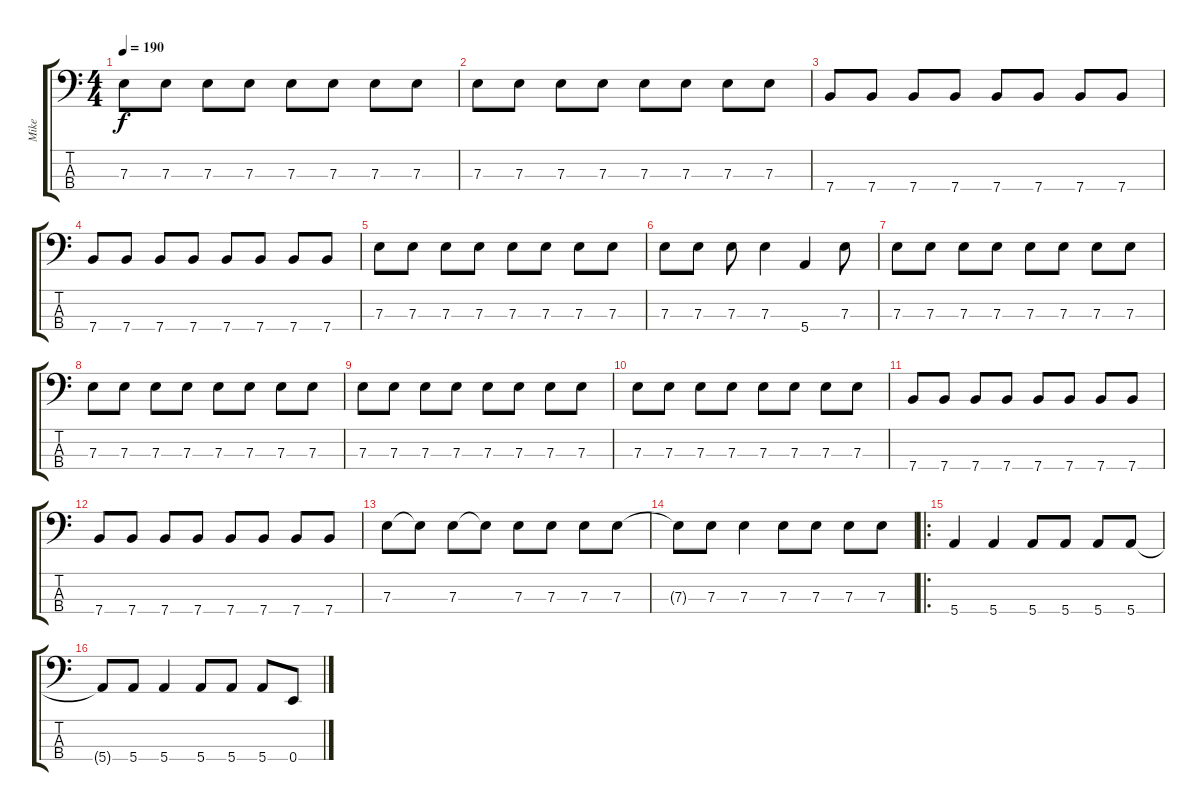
\track ("Mike " "Mike ") {instrument electricbasspick}
\staff {score tabs}
\tuning (G2 D2 A1 E1) {hide}
\ts (4 4)
\tempo 190
\clef f4
\ks c
7.3.8{dy f} 7.3.8 7.3.8 7.3.8 7.3.8 7.3.8 7.3.8 7.3.8 |
7.3.8 7.3.8 7.3.8 7.3.8 7.3.8 7.3.8 7.3.8 7.3.8 |
7.4.8 7.4.8 7.4.8 7.4.8 7.4.8 7.4.8 7.4.8 7.4.8 |
7.4.8 7.4.8 7.4.8 7.4.8 7.4.8 7.4.8 7.4.8 7.4.8 |
7.3.8 7.3.8 7.3.8 7.3.8 7.3.8 7.3.8 7.3.8 7.3.8 |
7.3.8 7.3.8 7.3.8 7.3.4 5.4.4 7.3.8 |
7.3.8 7.3.8 7.3.8 7.3.8 7.3.8 7.3.8 7.3.8 7.3.8 |
7.3.8 7.3.8 7.3.8 7.3.8 7.3.8 7.3.8 7.3.8 7.3.8 |
7.3.8 7.3.8 7.3.8 7.3.8 7.3.8 7.3.8 7.3.8 7.3.8 |
7.3.8 7.3.8 7.3.8 7.3.8 7.3.8 7.3.8 7.3.8 7.3.8 |
7.4.8 7.4.8 7.4.8 7.4.8 7.4.8 7.4.8 7.4.8 7.4.8 |
7.4.8 7.4.8 7.4.8 7.4.8 7.4.8 7.4.8 7.4.8 7.4.8 |
7.3.8 7.3{t}.8 7.3.8 7.3{t}.8 7.3.8 7.3.8 7.3.8 7.3.8 |
7.3{t}.8 7.3.8 7.3.4 7.3.8 7.3.8 7.3.8 7.3.8 |
\ro
5.4.4 5.4.4 5.4.8 5.4.8 5.4.8 5.4.8 |
5.4{t}.8 5.4.8 5.4.4 5.4.8 5.4.8 5.4.8 0.4.8
